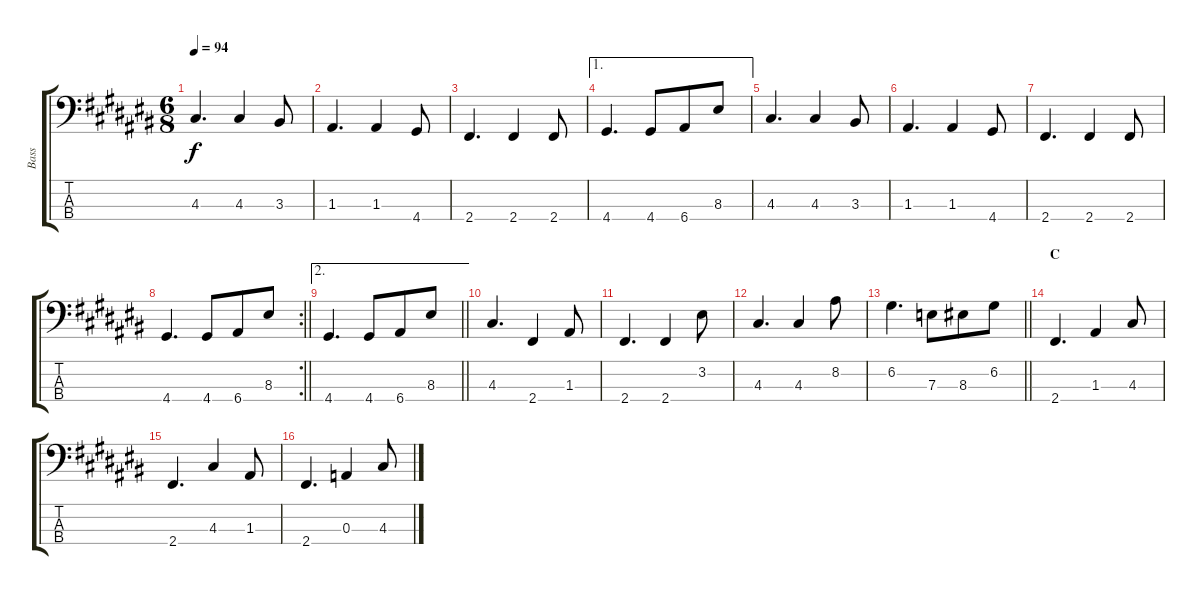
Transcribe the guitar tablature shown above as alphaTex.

\track ("Bass" "Bass") {instrument electricbassfinger}
\staff {score tabs}
\tuning (G2 D2 A1 E1) {hide}
\ts (6 8)
\tempo 94
\clef f4
\ks c#
4.3.4{d dy f} 4.3.4 3.3.8 |
1.3.4{d} 1.3.4 4.4.8 |
2.4.4{d} 2.4.4 2.4.8 |
\ae 1
4.4.4{d} 4.4.8 6.4.8 8.3.8 |
4.3.4{d} 4.3.4 3.3.8 |
1.3.4{d} 1.3.4 4.4.8 |
2.4.4{d} 2.4.4 2.4.8 |
\rc 2
\barLineRight lightlight
4.4.4{d} 4.4.8 6.4.8 8.3.8 |
\ae 2
\barLineRight lightlight
4.4.4{d} 4.4.8 6.4.8 8.3.8 |
4.3.4{d} 2.4.4 1.3.8 |
2.4.4{d} 2.4.4 3.2.8 |
4.3.4{d} 4.3.4 8.2.8 |
\barLineRight lightlight
6.2.4{d} 7.3.8 8.3.8 6.2.8 |
\section ("" "C")
2.4.4{d} 1.3.4 4.3.8 |
2.4.4{d} 4.3.4 1.3.8 |
2.4.4{d} 0.3.4 4.3.8
